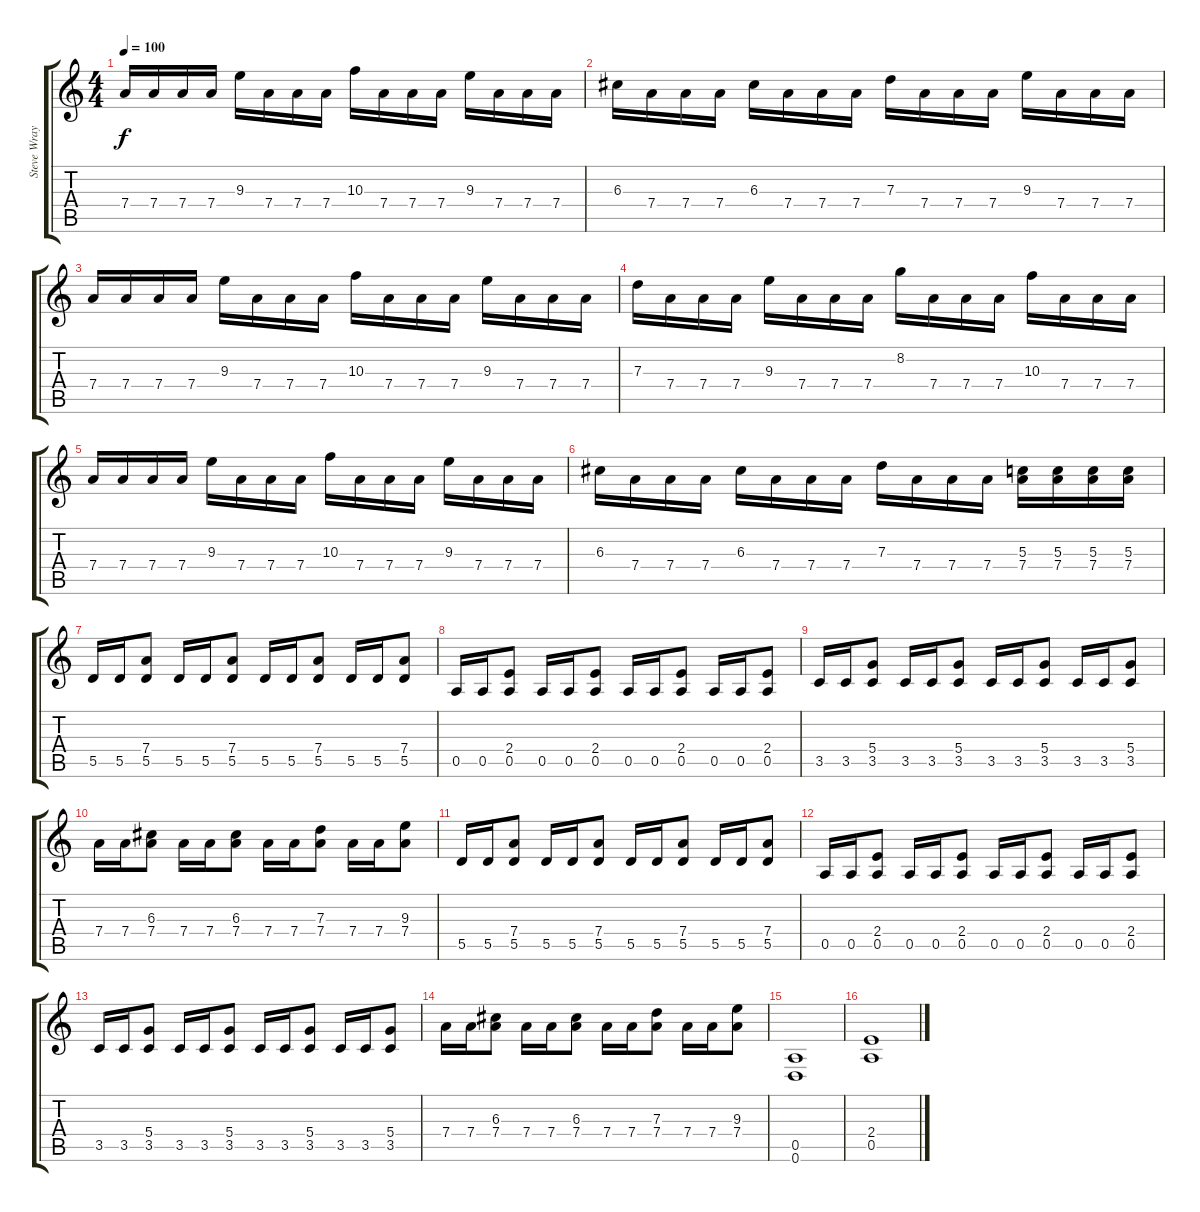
\track ("Steve Wray" "Steve Wray") {instrument distortionguitar}
\staff {score tabs}
\tuning (E4 B3 G3 D3 A2 D2) {hide}
\ts (4 4)
\tempo 100
\clef g2
\ks c
7.4.16{dy f} 7.4.16 7.4.16 7.4.16 9.3.16 7.4.16 7.4.16 7.4.16 10.3.16 7.4.16 7.4.16 7.4.16 9.3.16 7.4.16 7.4.16 7.4.16 |
6.3.16 7.4.16 7.4.16 7.4.16 6.3.16 7.4.16 7.4.16 7.4.16 7.3.16 7.4.16 7.4.16 7.4.16 9.3.16 7.4.16 7.4.16 7.4.16 |
7.4.16 7.4.16 7.4.16 7.4.16 9.3.16 7.4.16 7.4.16 7.4.16 10.3.16 7.4.16 7.4.16 7.4.16 9.3.16 7.4.16 7.4.16 7.4.16 |
7.3.16 7.4.16 7.4.16 7.4.16 9.3.16 7.4.16 7.4.16 7.4.16 8.2.16 7.4.16 7.4.16 7.4.16 10.3.16 7.4.16 7.4.16 7.4.16 |
7.4.16 7.4.16 7.4.16 7.4.16 9.3.16 7.4.16 7.4.16 7.4.16 10.3.16 7.4.16 7.4.16 7.4.16 9.3.16 7.4.16 7.4.16 7.4.16 |
6.3.16 7.4.16 7.4.16 7.4.16 6.3.16 7.4.16 7.4.16 7.4.16 7.3.16 7.4.16 7.4.16 7.4.16 (5.3 7.4).16 (5.3 7.4).16 (5.3 7.4).16 (5.3 7.4).16 |
5.5.16 5.5.16 (7.4 5.5).8 5.5.16 5.5.16 (7.4 5.5).8 5.5.16 5.5.16 (7.4 5.5).8 5.5.16 5.5.16 (7.4 5.5).8 |
0.5.16 0.5.16 (2.4 0.5).8 0.5.16 0.5.16 (2.4 0.5).8 0.5.16 0.5.16 (2.4 0.5).8 0.5.16 0.5.16 (2.4 0.5).8 |
3.5.16 3.5.16 (5.4 3.5).8 3.5.16 3.5.16 (5.4 3.5).8 3.5.16 3.5.16 (5.4 3.5).8 3.5.16 3.5.16 (5.4 3.5).8 |
7.4.16 7.4.16 (6.3 7.4).8 7.4.16 7.4.16 (6.3 7.4).8 7.4.16 7.4.16 (7.3 7.4).8 7.4.16 7.4.16 (9.3 7.4).8 |
5.5.16 5.5.16 (7.4 5.5).8 5.5.16 5.5.16 (7.4 5.5).8 5.5.16 5.5.16 (7.4 5.5).8 5.5.16 5.5.16 (7.4 5.5).8 |
0.5.16 0.5.16 (2.4 0.5).8 0.5.16 0.5.16 (2.4 0.5).8 0.5.16 0.5.16 (2.4 0.5).8 0.5.16 0.5.16 (2.4 0.5).8 |
3.5.16 3.5.16 (5.4 3.5).8 3.5.16 3.5.16 (5.4 3.5).8 3.5.16 3.5.16 (5.4 3.5).8 3.5.16 3.5.16 (5.4 3.5).8 |
7.4.16 7.4.16 (6.3 7.4).8 7.4.16 7.4.16 (6.3 7.4).8 7.4.16 7.4.16 (7.3 7.4).8 7.4.16 7.4.16 (9.3 7.4).8 |
(0.5 0.6).1 |
(2.4 0.5).1
